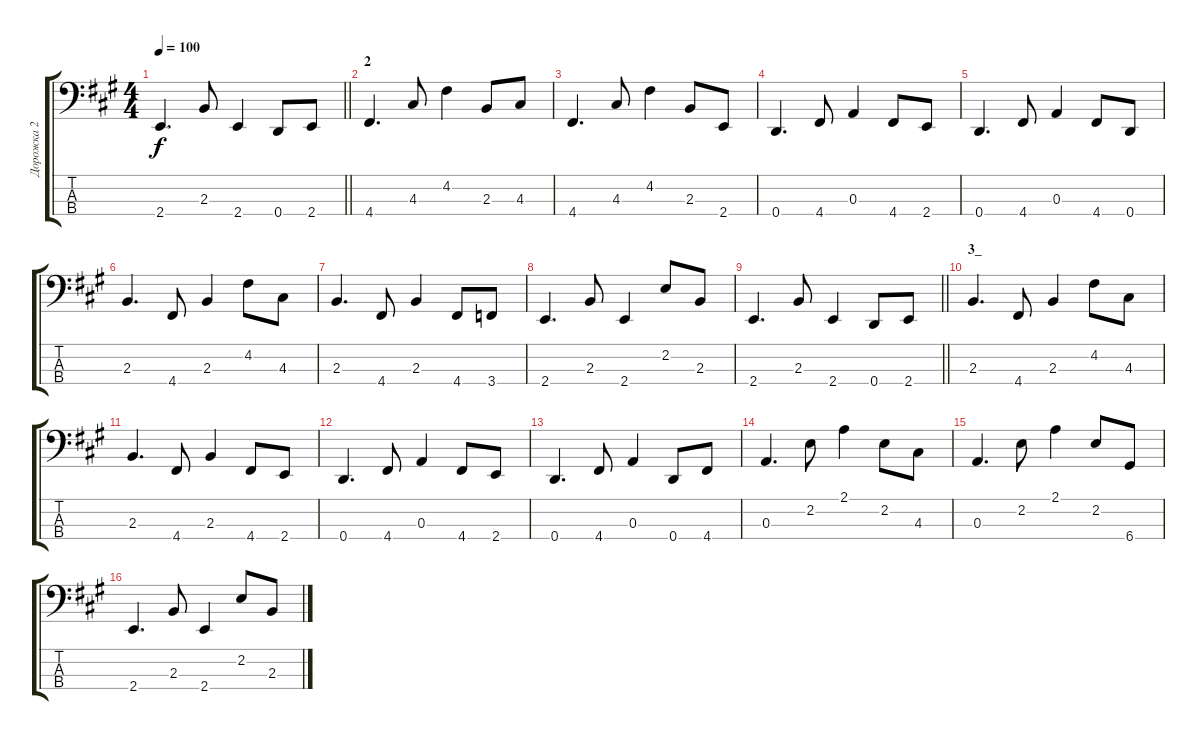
\track ("Дорожка 2" "Дорожка 2") {instrument electricbassfinger}
\staff {score tabs}
\tuning (G2 D2 A1 D1) {hide}
\ts (4 4)
\tempo 100
\clef f4
\barLineRight lightlight
\ks f#minor
2.4.4{d dy f} 2.3.8 2.4.4 0.4.8 2.4.8 |
\section ("" "2")
4.4.4{d} 4.3.8 4.2.4 2.3.8 4.3.8 |
4.4.4{d} 4.3.8 4.2.4 2.3.8 2.4.8 |
0.4.4{d} 4.4.8 0.3.4 4.4.8 2.4.8 |
0.4.4{d} 4.4.8 0.3.4 4.4.8 0.4.8 |
2.3.4{d} 4.4.8 2.3.4 4.2.8 4.3.8 |
2.3.4{d} 4.4.8 2.3.4 4.4.8 3.4.8 |
2.4.4{d} 2.3.8 2.4.4 2.2.8 2.3.8 |
\barLineRight lightlight
2.4.4{d} 2.3.8 2.4.4 0.4.8 2.4.8 |
\section ("" "3_")
2.3.4{d} 4.4.8 2.3.4 4.2.8 4.3.8 |
2.3.4{d} 4.4.8 2.3.4 4.4.8 2.4.8 |
0.4.4{d} 4.4.8 0.3.4 4.4.8 2.4.8 |
0.4.4{d} 4.4.8 0.3.4 0.4.8 4.4.8 |
0.3.4{d} 2.2.8 2.1.4 2.2.8 4.3.8 |
0.3.4{d} 2.2.8 2.1.4 2.2.8 6.4.8 |
2.4.4{d} 2.3.8 2.4.4 2.2.8 2.3.8
